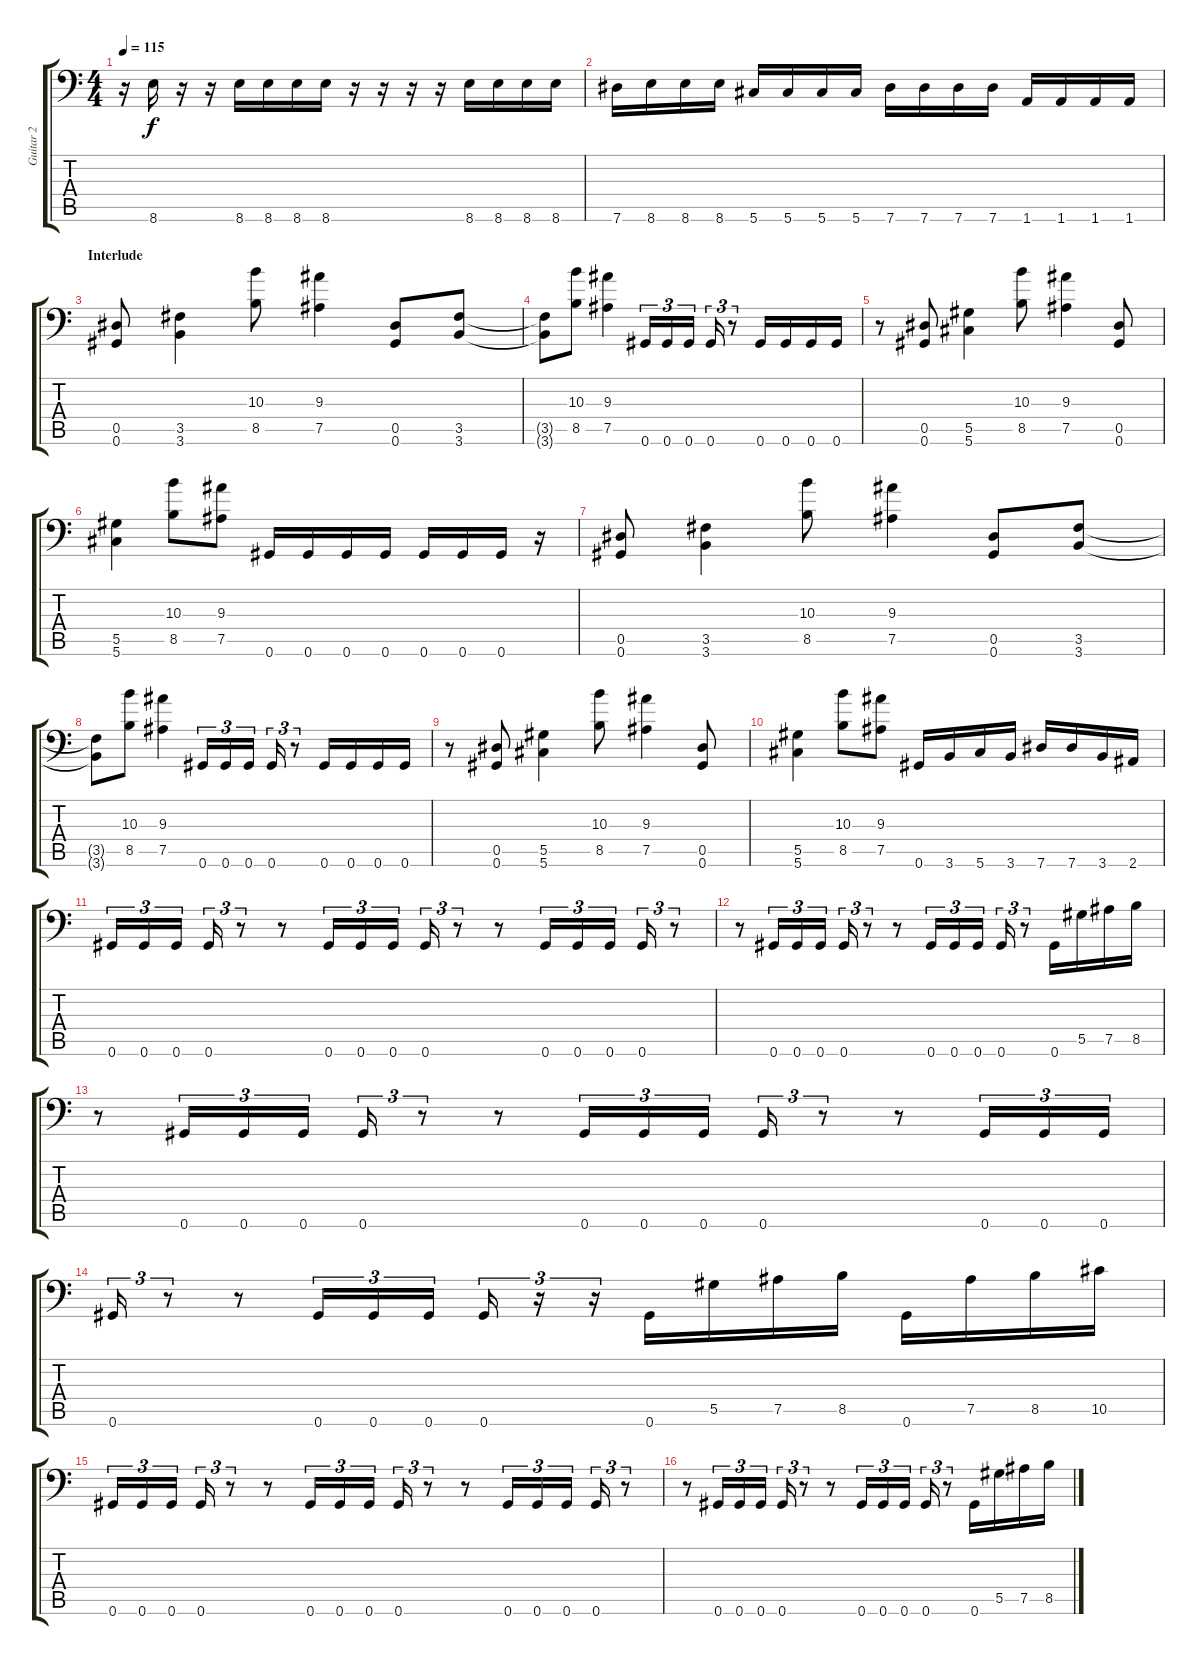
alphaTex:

\track ("Guitar 2" "Guitar 2") {instrument distortionguitar}
\staff {score tabs}
\tuning (Bb3 F3 Db3 Ab2 Eb2 Ab1) {hide}
\ts (4 4)
\tempo 115
\clef f4
\ks c
r.16{dy f} 8.6.16 r.16 r.16 8.6.16 8.6.16 8.6.16 8.6.16 r.16 r.16 r.16 r.16 8.6.16 8.6.16 8.6.16 8.6.16 |
7.6.16 8.6.16 8.6.16 8.6.16 5.6.16 5.6.16 5.6.16 5.6.16 7.6.16 7.6.16 7.6.16 7.6.16 1.6.16 1.6.16 1.6.16 1.6.16 |
\section ("" "Interlude")
(0.5 0.6).8 (3.5 3.6).4 (10.3 8.5).8 (9.3 7.5).4 (0.5 0.6).8 (3.5 3.6).8 |
(3.5{t} 3.6{t}).8 (10.3 8.5).8 (9.3 7.5).4 0.6.16{tu (3 2)} 0.6.16{tu (3 2)} 0.6.16{tu (3 2)} 0.6.16{tu (3 2)} r.8{tu (3 2)} 0.6.16 0.6.16 0.6.16 0.6.16 |
r.8 (0.5 0.6).8 (5.5 5.6).4 (10.3 8.5).8 (9.3 7.5).4 (0.5 0.6).8 |
(5.5 5.6).4 (10.3 8.5).8 (9.3 7.5).8 0.6.16 0.6.16 0.6.16 0.6.16 0.6.16 0.6.16 0.6.16 r.16 |
(0.5 0.6).8 (3.5 3.6).4 (10.3 8.5).8 (9.3 7.5).4 (0.5 0.6).8 (3.5 3.6).8 |
(3.5{t} 3.6{t}).8 (10.3 8.5).8 (9.3 7.5).4 0.6.16{tu (3 2)} 0.6.16{tu (3 2)} 0.6.16{tu (3 2)} 0.6.16{tu (3 2)} r.8{tu (3 2)} 0.6.16 0.6.16 0.6.16 0.6.16 |
r.8 (0.5 0.6).8 (5.5 5.6).4 (10.3 8.5).8 (9.3 7.5).4 (0.5 0.6).8 |
(5.5 5.6).4 (10.3 8.5).8 (9.3 7.5).8 0.6.16 3.6.16 5.6.16 3.6.16 7.6.16 7.6.16 3.6.16 2.6.16 |
0.6.16{tu (3 2)} 0.6.16{tu (3 2)} 0.6.16{tu (3 2)} 0.6.16{tu (3 2)} r.8{tu (3 2)} r.8 0.6.16{tu (3 2)} 0.6.16{tu (3 2)} 0.6.16{tu (3 2)} 0.6.16{tu (3 2)} r.8{tu (3 2)} r.8 0.6.16{tu (3 2)} 0.6.16{tu (3 2)} 0.6.16{tu (3 2)} 0.6.16{tu (3 2)} r.8{tu (3 2)} |
r.8 0.6.16{tu (3 2)} 0.6.16{tu (3 2)} 0.6.16{tu (3 2)} 0.6.16{tu (3 2)} r.8{tu (3 2)} r.8 0.6.16{tu (3 2)} 0.6.16{tu (3 2)} 0.6.16{tu (3 2)} 0.6.16{tu (3 2)} r.8{tu (3 2)} 0.6.16 5.5.16 7.5.16 8.5.16 |
r.8 0.6.16{tu (3 2)} 0.6.16{tu (3 2)} 0.6.16{tu (3 2)} 0.6.16{tu (3 2)} r.8{tu (3 2)} r.8 0.6.16{tu (3 2)} 0.6.16{tu (3 2)} 0.6.16{tu (3 2)} 0.6.16{tu (3 2)} r.8{tu (3 2)} r.8 0.6.16{tu (3 2)} 0.6.16{tu (3 2)} 0.6.16{tu (3 2)} |
0.6.16{tu (3 2)} r.8{tu (3 2)} r.8 0.6.16{tu (3 2)} 0.6.16{tu (3 2)} 0.6.16{tu (3 2)} 0.6.16{tu (3 2)} r.16{tu (3 2)} r.16{tu (3 2)} 0.6.16 5.5.16 7.5.16 8.5.16 0.6.16 7.5.16 8.5.16 10.5.16 |
0.6.16{tu (3 2)} 0.6.16{tu (3 2)} 0.6.16{tu (3 2)} 0.6.16{tu (3 2)} r.8{tu (3 2)} r.8 0.6.16{tu (3 2)} 0.6.16{tu (3 2)} 0.6.16{tu (3 2)} 0.6.16{tu (3 2)} r.8{tu (3 2)} r.8 0.6.16{tu (3 2)} 0.6.16{tu (3 2)} 0.6.16{tu (3 2)} 0.6.16{tu (3 2)} r.8{tu (3 2)} |
r.8 0.6.16{tu (3 2)} 0.6.16{tu (3 2)} 0.6.16{tu (3 2)} 0.6.16{tu (3 2)} r.8{tu (3 2)} r.8 0.6.16{tu (3 2)} 0.6.16{tu (3 2)} 0.6.16{tu (3 2)} 0.6.16{tu (3 2)} r.8{tu (3 2)} 0.6.16 5.5.16 7.5.16 8.5.16
